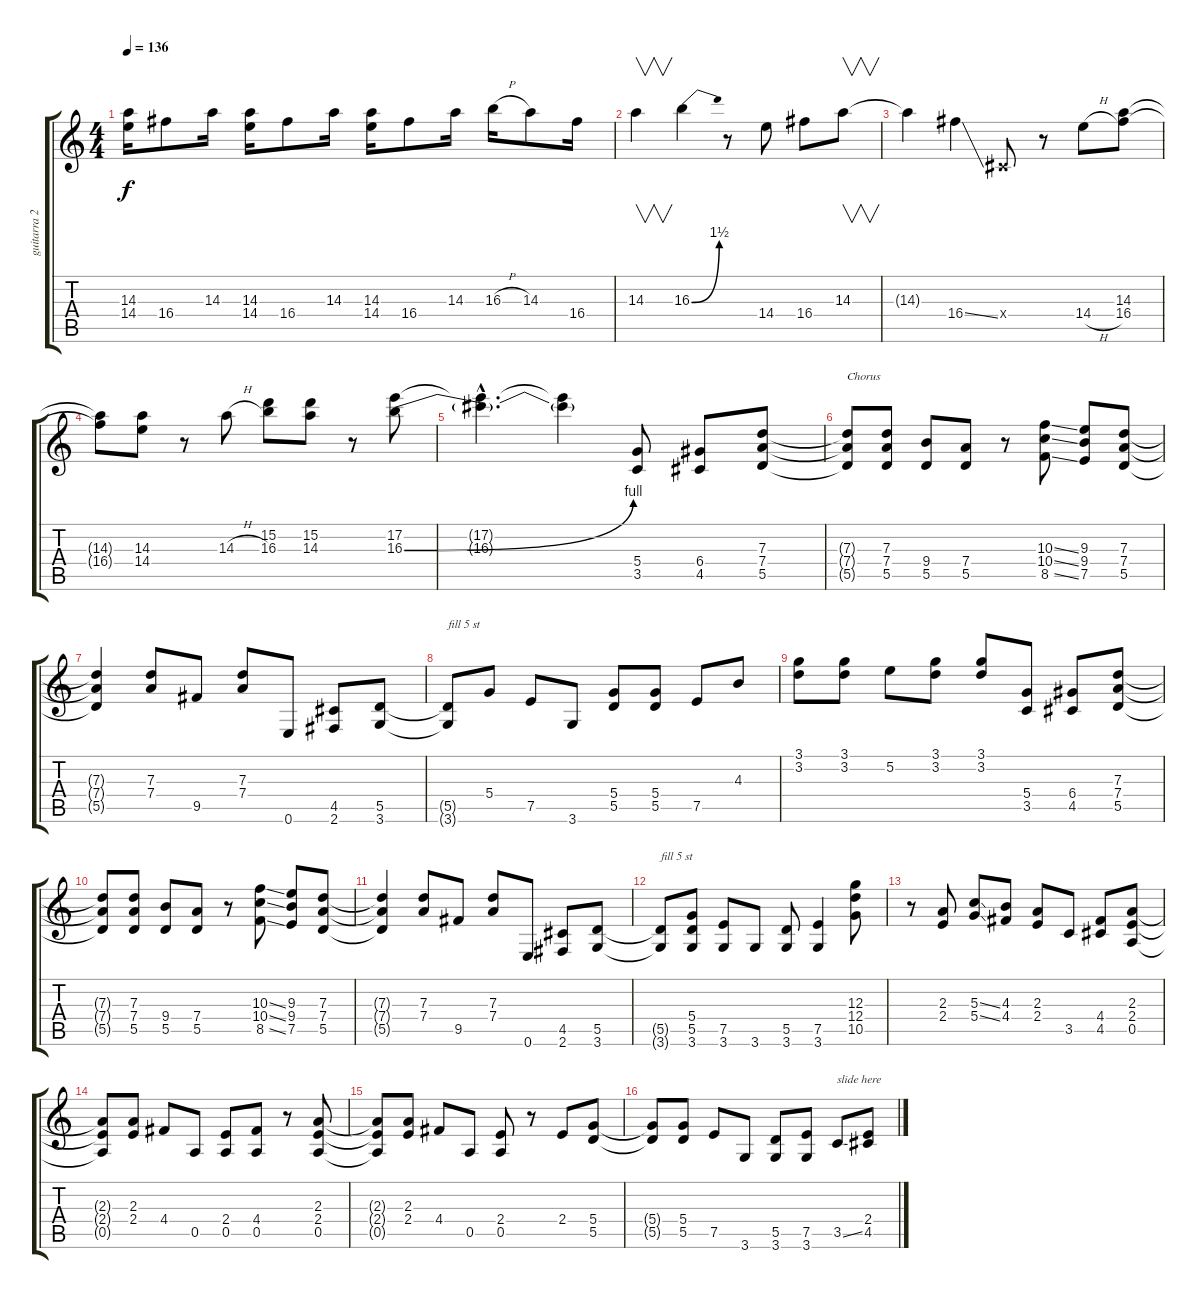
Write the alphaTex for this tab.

\track ("guitarra 2" "guitarra 2") {instrument overdrivenguitar}
\staff {score tabs}
\tuning (E4 B3 G3 D3 A2 E2) {hide}
\ts (4 4)
\tempo 136
\clef g2
\ks c
(14.3 14.4).16{dy f} 16.4.8 14.3.16 (14.3 14.4).16 16.4.8 14.3.16 (14.3 14.4).16 16.4.8 14.3.16 16.3{h}.16 14.3.8 16.4.16 |
14.3.4{v} 16.3{be (bend 0 0 60 6)}.4 r.8 14.4.8 16.4.8 14.3.8{v} |
14.3{t}.4 16.4{ss}.4 -1.4{x}.8 r.8 14.4{h}.8 (14.3 16.4).8 |
(14.3{t} 16.4{t}).8 (14.3 14.4).8 r.8 14.3{h}.8 (15.2 16.3).8 (15.2 14.3).8 r.8 (17.2 16.3{be (bend 0 0 60 4)}).8 |
(17.2{hac t} 16.3{hac t}).4{d} (17.2{t} 16.3{t}).4 (5.4 3.5).8 (6.4 4.5).8 (7.3 7.4 5.5).8 |
(7.3{t} 7.4{t} 5.5{t}).8{txt "Chorus"} (7.3 7.4 5.5).8 (9.4 5.5).8 (7.4 5.5).8 r.8 (10.3{ss} 10.4{ss} 8.5{ss}).8 (9.3 9.4 7.5).8 (7.3 7.4 5.5).8 |
(7.3{t} 7.4{t} 5.5{t}).4 (7.3 7.4).8 9.5.8 (7.3 7.4).8 0.6.8 (4.5 2.6).8 (5.5 3.6).8 |
(5.5{t} 3.6{t}).8{txt "fill 5 st"} 5.4.8 7.5.8 3.6.8 (5.4 5.5).8 (5.4 5.5).8 7.5.8 4.3.8 |
(3.1 3.2).8 (3.1 3.2).8 5.2.8 (3.1 3.2).8 (3.1 3.2).8 (5.4 3.5).8 (6.4 4.5).8 (7.3 7.4 5.5).8 |
(7.3{t} 7.4{t} 5.5{t}).8 (7.3 7.4 5.5).8 (9.4 5.5).8 (7.4 5.5).8 r.8 (10.3{ss} 10.4{ss} 8.5{ss}).8 (9.3 9.4 7.5).8 (7.3 7.4 5.5).8 |
(7.3{t} 7.4{t} 5.5{t}).4 (7.3 7.4).8 9.5.8 (7.3 7.4).8 0.6.8 (4.5 2.6).8 (5.5 3.6).8 |
(5.5{t} 3.6{t}).8{txt "fill 5 st"} (5.4 5.5 3.6).8 (7.5 3.6).8 3.6.8 (5.5 3.6).8 (7.5 3.6).4 (12.3 12.4 10.5).8 |
r.8 (2.3 2.4).8 (5.3{ss} 5.4{ss}).8 (4.3 4.4).8 (2.3 2.4).8 3.5.8 (4.4 4.5).8 (2.3 2.4 0.5).8 |
(2.3{t} 2.4{t} 0.5{t}).8 (2.3 2.4).8 4.4.8 0.5.8 (2.4 0.5).8 (4.4 0.5).8 r.8 (2.3 2.4 0.5).8 |
(2.3{t} 2.4{t} 0.5{t}).8 (2.3 2.4).8 4.4.8 0.5.8 (2.4 0.5).8 r.8 2.4.8 (5.4 5.5).8 |
(5.4{t} 5.5{t}).8 (5.4 5.5).8 7.5.8 3.6.8 (5.5 3.6).8 (7.5 3.6).8 3.5{ss}.8{txt "slide here"} (2.4 4.5).8
